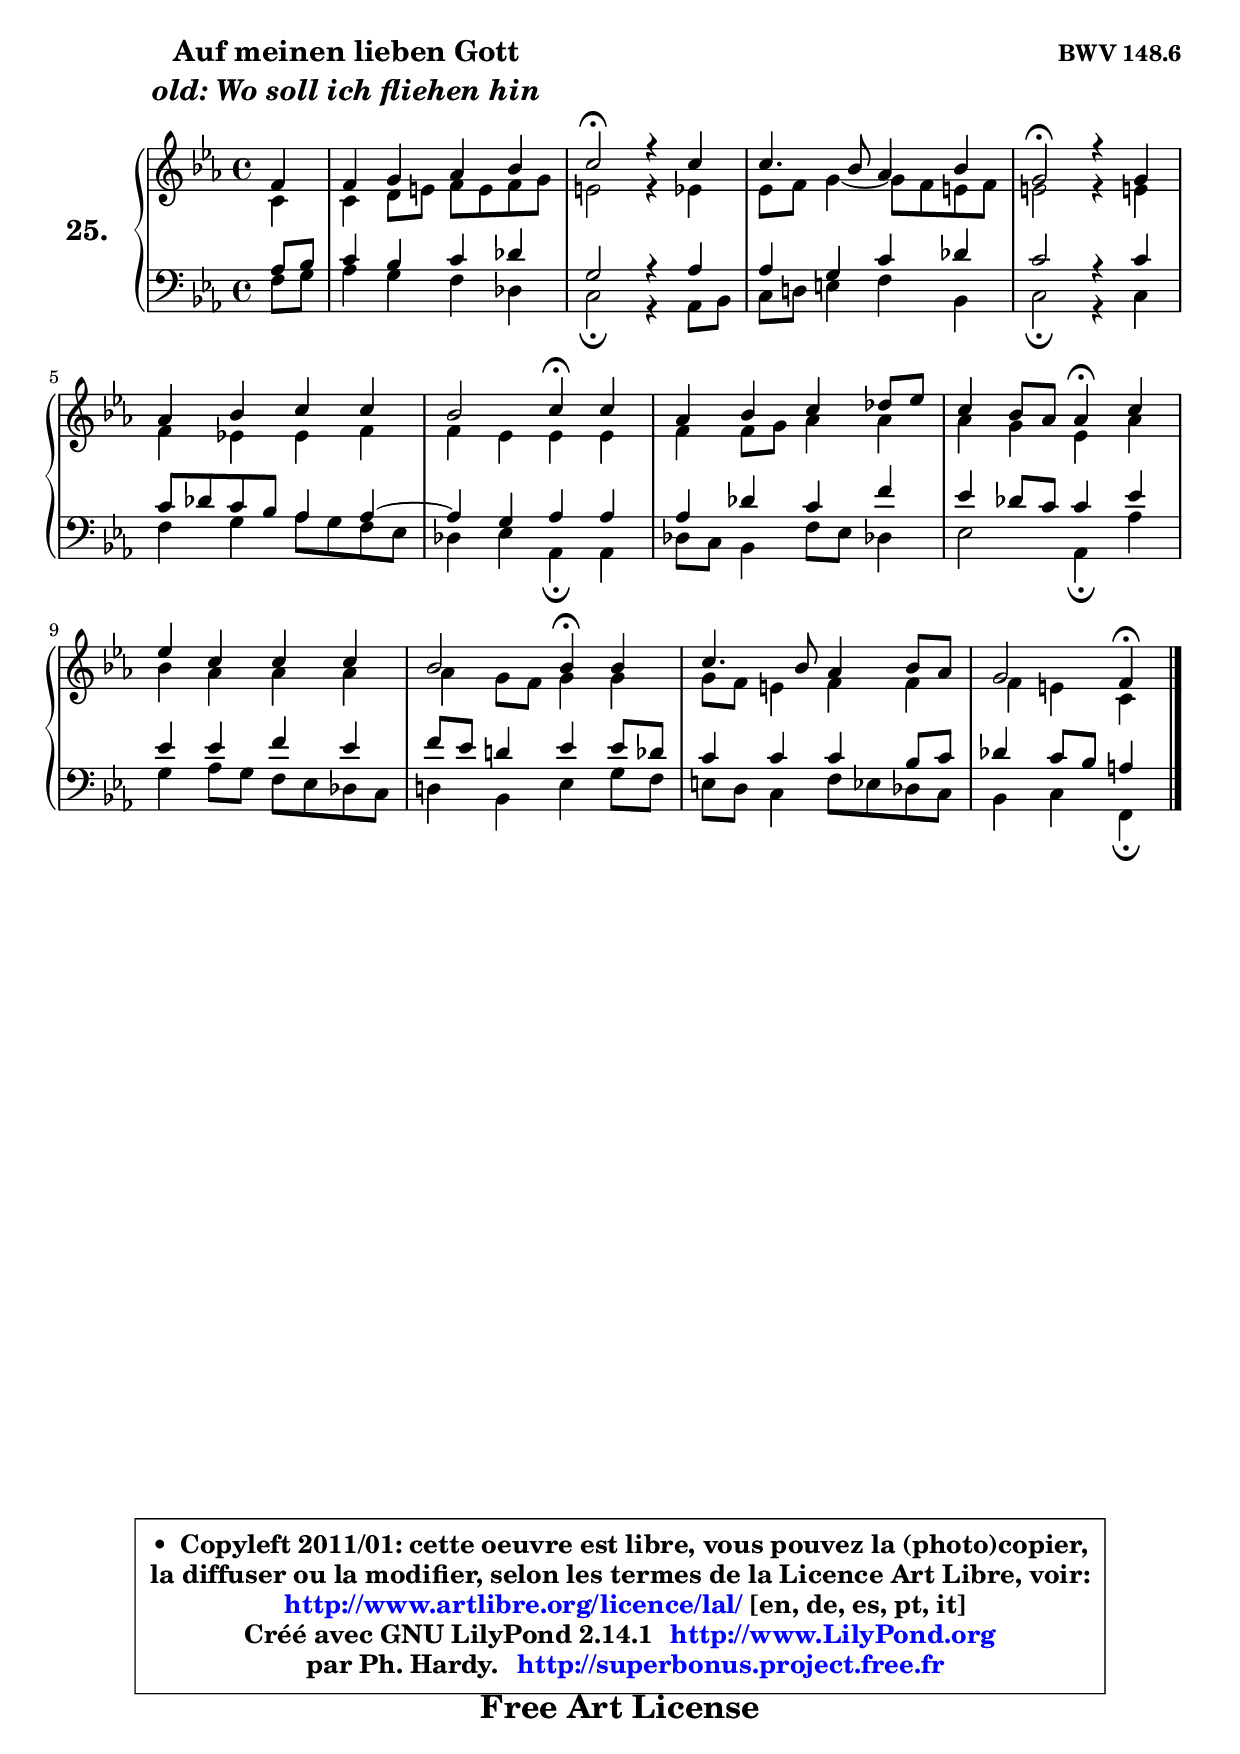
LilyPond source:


\version "2.14.1"

    \paper {
%	system-system-spacing #'padding = #0.1
%	score-system-spacing #'padding = #0.1
%	ragged-bottom = ##f
%	ragged-last-bottom = ##f
	}

    \header {
      opus = \markup { \bold "BWV 148.6" }
      piece = \markup { \hspace #9 \fontsize #2 \bold \column \center-align { \line { "Auf meinen lieben Gott" }
                     \line { \italic "old: Wo soll ich fliehen hin" }
                 } }
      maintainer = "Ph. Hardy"
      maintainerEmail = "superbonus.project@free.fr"
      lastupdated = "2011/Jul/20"
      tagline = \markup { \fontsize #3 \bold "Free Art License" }
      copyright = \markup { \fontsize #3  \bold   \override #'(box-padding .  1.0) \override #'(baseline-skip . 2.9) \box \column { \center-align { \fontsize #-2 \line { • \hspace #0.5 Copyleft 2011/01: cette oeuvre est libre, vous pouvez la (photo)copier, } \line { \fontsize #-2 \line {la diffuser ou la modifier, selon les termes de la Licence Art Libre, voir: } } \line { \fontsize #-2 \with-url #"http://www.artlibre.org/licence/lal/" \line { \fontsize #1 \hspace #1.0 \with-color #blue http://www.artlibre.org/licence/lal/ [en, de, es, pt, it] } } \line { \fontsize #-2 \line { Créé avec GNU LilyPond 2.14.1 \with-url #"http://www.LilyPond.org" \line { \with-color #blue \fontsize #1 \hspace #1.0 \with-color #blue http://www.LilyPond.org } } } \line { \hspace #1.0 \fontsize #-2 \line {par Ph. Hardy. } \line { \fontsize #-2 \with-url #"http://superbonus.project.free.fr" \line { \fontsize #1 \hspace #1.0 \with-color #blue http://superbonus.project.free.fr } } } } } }

	  }

  guidemidi = {
	r4 |
	R1 |
	\tempo 4 = 34 r2 \tempo 4 = 78 r2 |
	R1 |
	\tempo 4 = 34 r2 \tempo 4 = 78 r2 |
	R1 |
	r2 \tempo 4 = 30 r4 \tempo 4 = 78 r4 |
	R1 |
	r2 \tempo 4 = 30 r4 \tempo 4 = 78 r4 |
	R1 |
	r2 \tempo 4 = 30 r4 \tempo 4 = 78 r4 |
	R1 |
	r2 \tempo 4 = 30 r4 
	}

  upper = {
\displayLilyMusic \transpose c c {
	\time 4/4
        \key c \minor %f \dorian => es \major % f aeolien => aes \major
	\clef treble
	\partial 4
	\voiceOne
	<< { 
	% SOPRANO
	\set Voice.midiInstrument = "acoustic grand"
	\relative c' {
	f4 |
	f4 g aes bes |
	c2\fermata r4 c4 |
	c4. bes8 aes4 bes |
	g2\fermata r4 g4 |
	aes4 bes c c |
	bes2 c4\fermata c |
	aes4 bes c des8 es |
	c4 bes8 aes aes4\fermata c |
	es4 c c c |
	bes2 bes4\fermata bes |
	c4. bes8 aes4 bes8 aes |
	g2 f4\fermata
	\bar "|."
	} % fin de relative
	}

	\context Voice="1" { \voiceTwo 
	% ALTO
	\set Voice.midiInstrument = "acoustic grand"
	\relative c' {
	c4 |
	c4 d8 e f e f g |
	e2 r4 es |
	es8 f g4 ~ g8 f e f |
	e!2 r4 e!4 |
	f4 es! es f |
	f4 es es es |
	f4 f8 g aes4 aes |
	aes4 g es aes |
	bes4 aes aes aes |
	aes4 g8 f g4 g |
	g8 f e4 f f |
	f4 e c
	\bar "|."
	} % fin de relative
	\oneVoice
	} >>
}
	}

    lower = {
\transpose c c {
	\time 4/4
	\key c \minor %f \dorian => es \major % f aeolien => aes \major
	\clef bass
	\partial 4
	\voiceOne
	<< { 
	% TENOR
	\set Voice.midiInstrument = "acoustic grand"
	\relative c' {
	aes8 bes |
	c4 bes c des |
	g,2 r4 aes4 |
	aes4 g c des |
	c2 r4 c4 |
	c8 des c bes aes4 aes ~ |
	aes4 g aes aes |
	aes4 des c f |
	es4 des8 c c4 es |
	es4 es f es |
	f8 es d!4 es es8 des |
	c4 c c bes8 c |
	des4 c8 bes a4
	\bar "|."
	} % fin de relative
	}
	\context Voice="1" { \voiceTwo 
	% BASS
	\set Voice.midiInstrument = "acoustic grand"
	\relative c {
	f8 g |
	aes4 g f des |
	c2\fermata r4 aes8 bes |
	c8 d! e4 f bes, |
	c2\fermata r4 c4 |
	f4 g aes8 g f es |
	des4 es aes,\fermata aes |
	des8 c bes4 f'8 es des!4 |
	es2 aes,4\fermata aes' |
	g4 aes8 g f es des c |
	d!4 bes es g8 f |
	e8 d c4 f8 es des c |
	bes4 c f,\fermata
	\bar "|."
	} % fin de relative
	\oneVoice
	} >>
}
	}


    \score { 

	\new PianoStaff <<
	\set PianoStaff.instrumentName = \markup { \bold \huge "25." }
	\new Staff = "upper" \upper
	\new Staff = "lower" \lower
	>>

    \layout {
%	ragged-last = ##f
	   }

         } % fin de score

  \score {
    \unfoldRepeats { << \guidemidi \upper \lower >> }
    \midi {
    \context {
     \Staff
      \remove "Staff_performer"
               }

     \context {
      \Voice
       \consists "Staff_performer"
                }

     \context { 
      \Score
      tempoWholesPerMinute = #(ly:make-moment 78 4)
		}
	    }
	}


